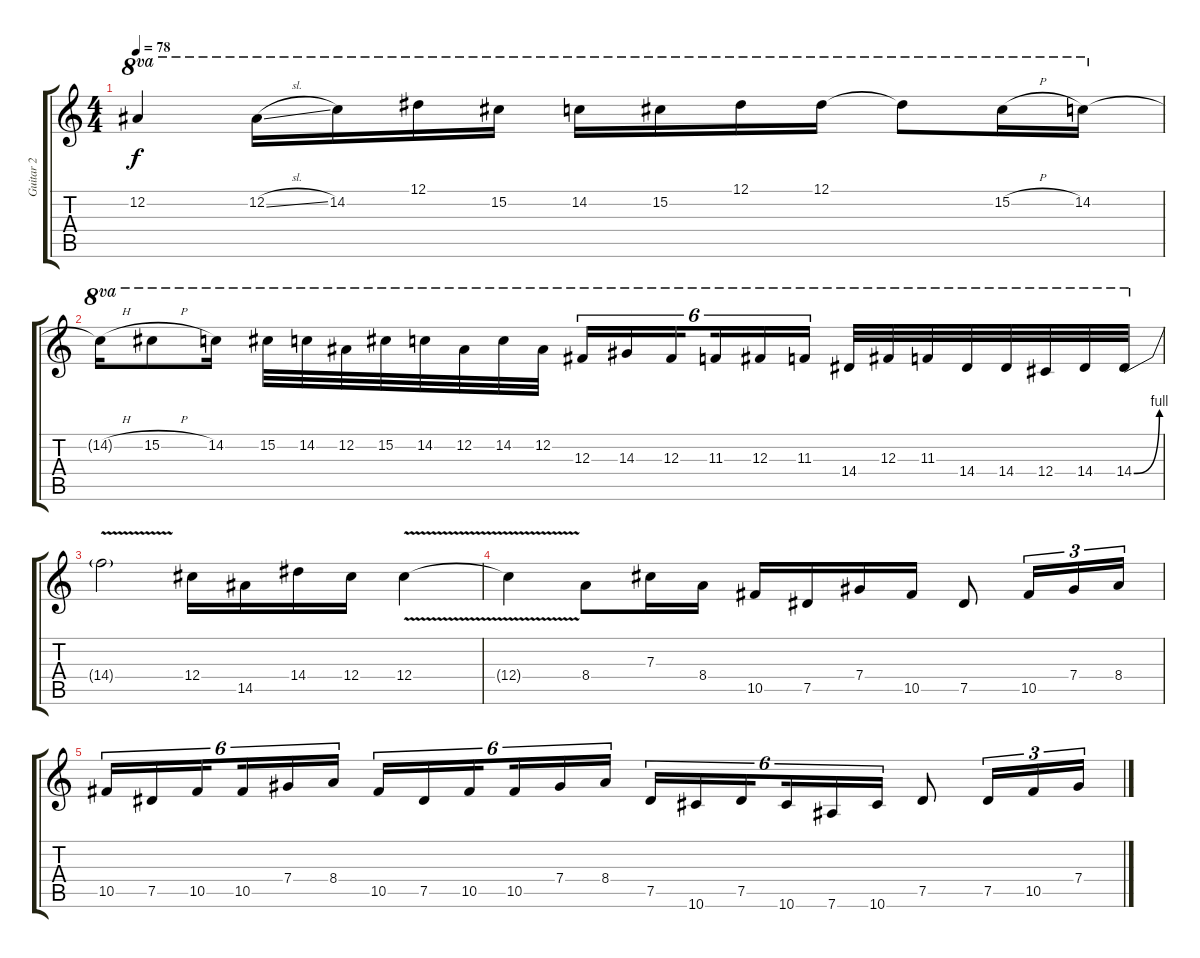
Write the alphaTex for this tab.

\track ("Guitar 2" "Guitar 2") {instrument overdrivenguitar}
\staff {score tabs}
\tuning (Eb4 Bb3 Gb3 Db3 Ab2 Eb2) {hide}
\ts (4 4)
\tempo 78
\clef g2
\ks c
12.2{t}.4{ot 8va dy f} 12.2{sl}.16{ot 8va} 14.2.16{ot 8va} 12.1.16{ot 8va} 15.2.16{ot 8va} 14.2.16{ot 8va} 15.2.16{ot 8va} 12.1.16{ot 8va} 12.1.16{ot 8va} 12.1{t}.8{ot 8va} 15.2{h}.16{ot 8va} 14.2.16{ot 8va} |
14.2{h t}.16{ot 8va} 15.2{h}.8{ot 8va} 14.2.16{ot 8va} 15.2.32{ot 8va} 14.2.32{ot 8va} 12.2.32{ot 8va} 15.2.32{ot 8va} 14.2.32{ot 8va} 12.2.32{ot 8va} 14.2.32{ot 8va} 12.2.32{ot 8va} 12.3.16{tu (6 4) ot 8va} 14.3.16{tu (6 4) ot 8va} 12.3.16{tu (6 4) ot 8va beam splitsecondary} 11.3.16{tu (6 4) ot 8va} 12.3.16{tu (6 4) ot 8va} 11.3.16{tu (6 4) ot 8va} 14.4.32{ot 8va} 12.3.32{ot 8va} 11.3.32{ot 8va} 14.4.32{ot 8va} 14.4.32{ot 8va} 12.4.32{ot 8va} 14.4.32{ot 8va} 14.4{be (bend 0 0 60 4)}.32{ot 8va} |
14.4{v t}.2 12.4.16 14.5.16 14.4.16 12.4.16 12.4{v}.4 |
12.4{v t}.4 8.4.8 7.3.16 8.4.16 10.5.16 7.5.16 7.4.16 10.5.16 7.5.8 10.5.16{tu (3 2)} 7.4.16{tu (3 2)} 8.4.16{tu (3 2)} |
10.5.16{tu (6 4)} 7.5.16{tu (6 4)} 10.5.16{tu (6 4) beam splitsecondary} 10.5.16{tu (6 4)} 7.4.16{tu (6 4)} 8.4.16{tu (6 4)} 10.5.16{tu (6 4)} 7.5.16{tu (6 4)} 10.5.16{tu (6 4) beam splitsecondary} 10.5.16{tu (6 4)} 7.4.16{tu (6 4)} 8.4.16{tu (6 4)} 7.5.16{tu (6 4)} 10.6.16{tu (6 4)} 7.5.16{tu (6 4) beam splitsecondary} 10.6.16{tu (6 4)} 7.6.16{tu (6 4)} 10.6.16{tu (6 4)} 7.5.8 7.5.16{tu (3 2)} 10.5.16{tu (3 2)} 7.4.16{tu (3 2)}
